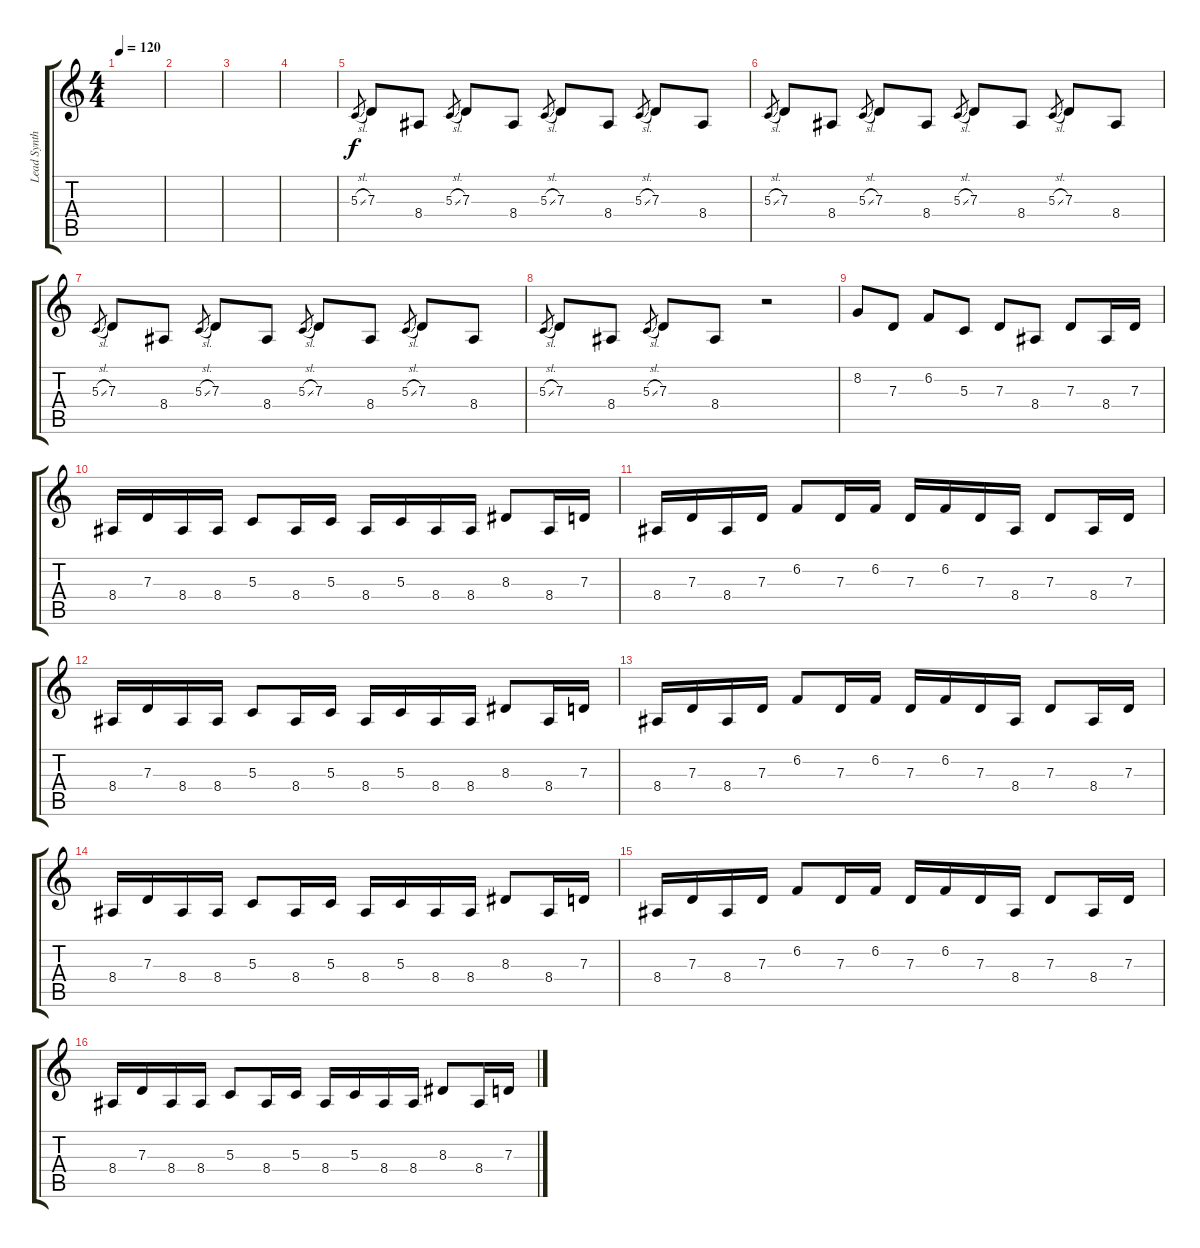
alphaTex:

\track ("Lead Synth Right Ch." "Lead Synth") {instrument churchorgan}
\staff {score tabs}
\tuning (E4 B3 G3 D3 A2 E2) {hide}
\ts (4 4)
\tempo 120
\clef g2
\ks c
|
|
|
|
5.3{sl}.8{gr} 7.3.8{volume 8} 8.4.8 5.3{sl}.8{gr} 7.3.8 8.4.8 5.3{sl}.8{gr} 7.3.8 8.4.8 5.3{sl}.8{gr} 7.3.8 8.4.8 |
5.3{sl}.8{gr} 7.3.8 8.4.8 5.3{sl}.8{gr} 7.3.8 8.4.8 5.3{sl}.8{gr} 7.3.8 8.4.8 5.3{sl}.8{gr} 7.3.8 8.4.8 |
5.3{sl}.8{gr} 7.3.8 8.4.8 5.3{sl}.8{gr} 7.3.8 8.4.8 5.3{sl}.8{gr} 7.3.8 8.4.8 5.3{sl}.8{gr} 7.3.8 8.4.8 |
5.3{sl}.8{gr} 7.3.8 8.4.8 5.3{sl}.8{gr} 7.3.8 8.4.8 r.2 |
8.2.8{volume 16} 7.3.8 6.2.8 5.3.8 7.3.8 8.4.8 7.3.8 8.4.16 7.3.16 |
8.4.16 7.3.16 8.4.16 8.4.16 5.3.8 8.4.16 5.3.16 8.4.16 5.3.16 8.4.16 8.4.16 8.3.8 8.4.16 7.3.16 |
8.4.16 7.3.16 8.4.16 7.3.16 6.2.8 7.3.16 6.2.16 7.3.16 6.2.16 7.3.16 8.4.16 7.3.8 8.4.16 7.3.16 |
8.4.16 7.3.16 8.4.16 8.4.16 5.3.8 8.4.16 5.3.16 8.4.16 5.3.16 8.4.16 8.4.16 8.3.8 8.4.16 7.3.16 |
8.4.16 7.3.16 8.4.16 7.3.16 6.2.8 7.3.16 6.2.16 7.3.16 6.2.16 7.3.16 8.4.16 7.3.8 8.4.16 7.3.16 |
8.4.16 7.3.16 8.4.16 8.4.16 5.3.8 8.4.16 5.3.16 8.4.16 5.3.16 8.4.16 8.4.16 8.3.8 8.4.16 7.3.16 |
8.4.16 7.3.16 8.4.16 7.3.16 6.2.8 7.3.16 6.2.16 7.3.16 6.2.16 7.3.16 8.4.16 7.3.8 8.4.16 7.3.16 |
8.4.16 7.3.16 8.4.16 8.4.16 5.3.8 8.4.16 5.3.16 8.4.16 5.3.16 8.4.16 8.4.16 8.3.8 8.4.16 7.3.16
